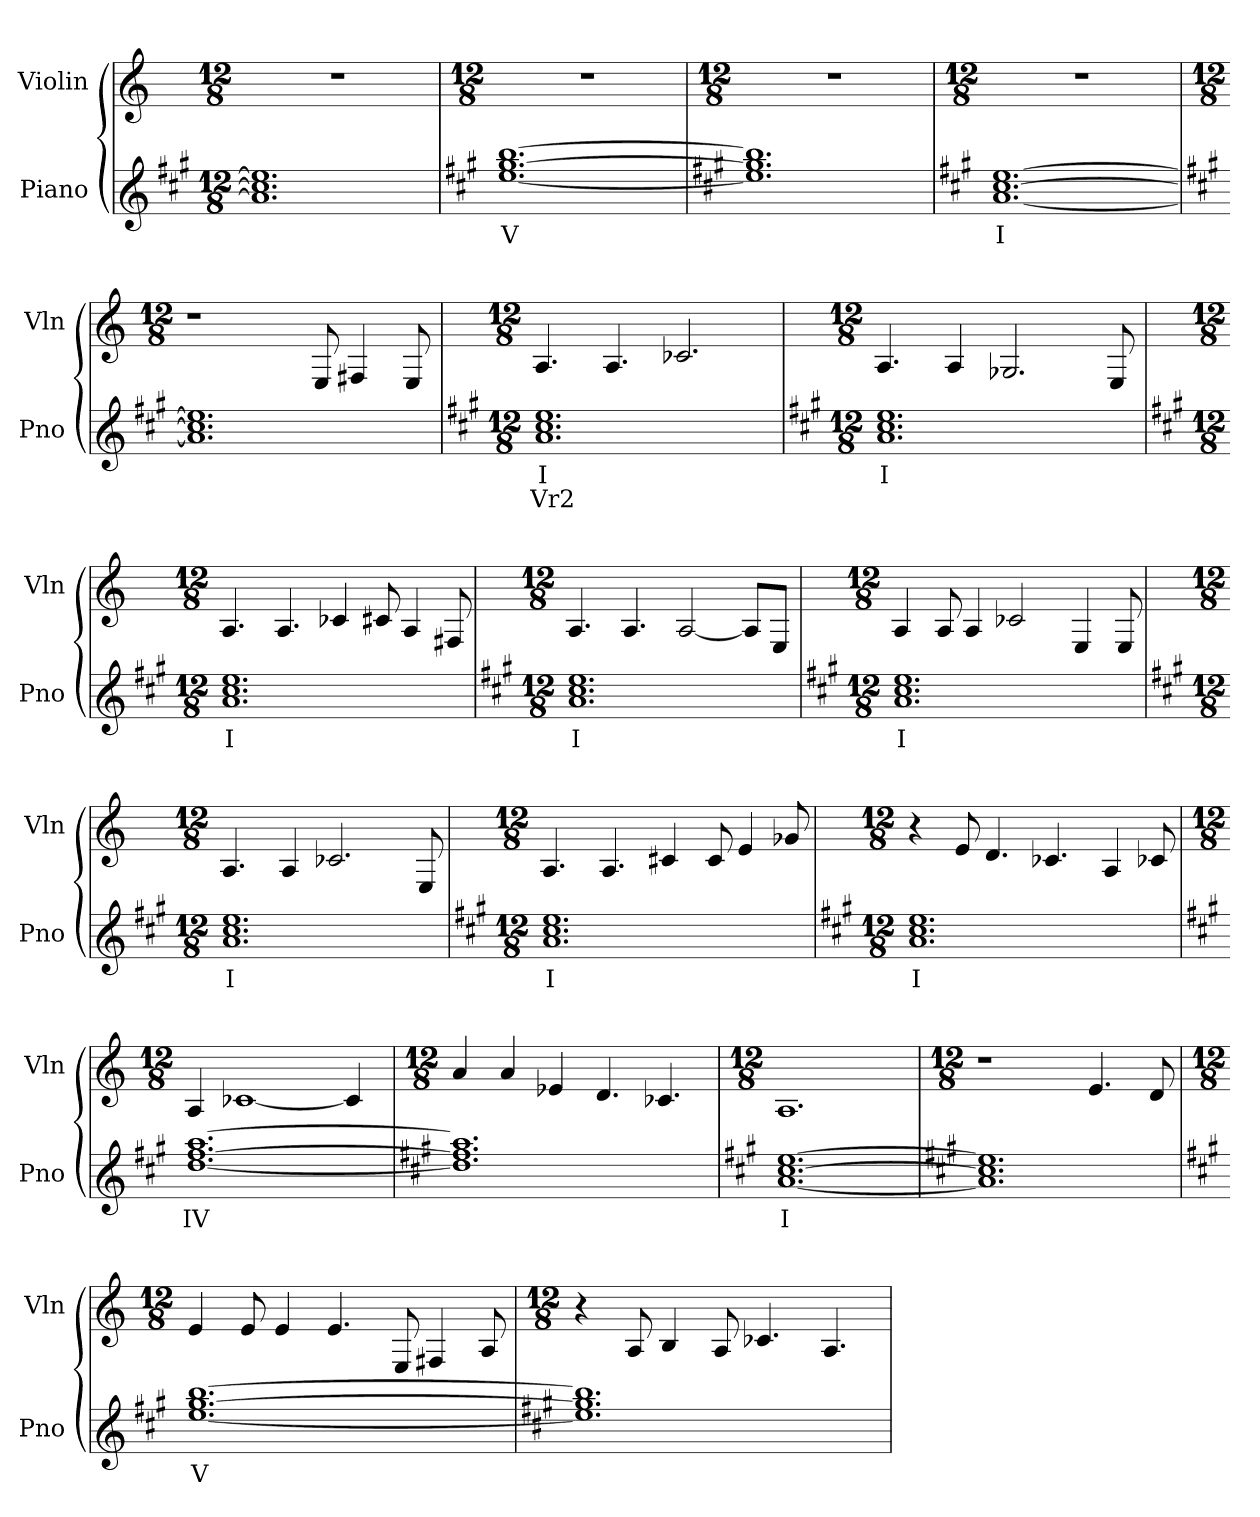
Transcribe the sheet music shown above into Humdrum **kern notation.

**kern	**text	**text	**kern
*part2	*part2	*part2	*part1
*staff2	*staff2	*staff2	*staff1
*I"Piano	*	*	*I"Violin
*I'Pno	*	*	*I'Vln
*k[f#c#g#]	*	*	*
*A:	*	*	*
*M12/8	*	*	*M12/8
=	=	=	=
1.a] 1.cc#] 1.ee]	.	.	1.r
=	=	=	=
*k[f#c#g#]	*	*	*
*A:	*	*	*
*	*	*	*M12/8
[1.ee [1.gg# [1.bb	V	.	1.r
=	=	=	=
*k[f#c#g#]	*	*	*
*A:	*	*	*
*	*	*	*M12/8
1.ee] 1.gg#] 1.bb]	.	.	1.r
=	=	=	=
*k[f#c#g#]	*	*	*
*A:	*	*	*
*	*	*	*M12/8
[1.a [1.cc# [1.ee	I	.	1.r
=	=	=	=
*k[f#c#g#]	*	*	*
*A:	*	*	*
*	*	*	*M12/8
1.a] 1.cc#] 1.ee]	.	.	1r
.	.	.	8E
.	.	.	4F#X
.	.	.	8E
=	=	=	=
*k[f#c#g#]	*	*	*
*A:	*	*	*
*M12/8	*	*	*M12/8
1.a 1.cc# 1.ee	I	Vr2	4.A
.	.	.	4.A
.	.	.	2.c-X
=	=	=	=
*k[f#c#g#]	*	*	*
*A:	*	*	*
*M12/8	*	*	*M12/8
1.a 1.cc# 1.ee	I	.	4.A
.	.	.	4A
.	.	.	2.G-X
.	.	.	8E
=	=	=	=
*k[f#c#g#]	*	*	*
*A:	*	*	*
*M12/8	*	*	*M12/8
1.a 1.cc# 1.ee	I	.	4.A
.	.	.	4.A
.	.	.	4c-X
.	.	.	8c#X
.	.	.	4A
.	.	.	8F#X
=	=	=	=
*k[f#c#g#]	*	*	*
*A:	*	*	*
*M12/8	*	*	*M12/8
1.a 1.cc# 1.ee	I	.	4.A
.	.	.	4.A
.	.	.	[2A
.	.	.	8AL]
.	.	.	8EJ
=	=	=	=
*k[f#c#g#]	*	*	*
*A:	*	*	*
*M12/8	*	*	*M12/8
1.a 1.cc# 1.ee	I	.	4A
.	.	.	8A
.	.	.	4A
.	.	.	2c-X
.	.	.	4E
.	.	.	8E
=	=	=	=
*k[f#c#g#]	*	*	*
*A:	*	*	*
*M12/8	*	*	*M12/8
1.a 1.cc# 1.ee	I	.	4.A
.	.	.	4A
.	.	.	2.c-X
.	.	.	8E
=	=	=	=
*k[f#c#g#]	*	*	*
*A:	*	*	*
*M12/8	*	*	*M12/8
1.a 1.cc# 1.ee	I	.	4.A
.	.	.	4.A
.	.	.	4c#X
.	.	.	8c#
.	.	.	4e
.	.	.	8g-X
=	=	=	=
*k[f#c#g#]	*	*	*
*A:	*	*	*
*M12/8	*	*	*M12/8
1.a 1.cc# 1.ee	I	.	4r
.	.	.	8e
.	.	.	4.d
.	.	.	4.c-X
.	.	.	4A
.	.	.	8c-X
=	=	=	=
*k[f#c#g#]	*	*	*
*A:	*	*	*
*	*	*	*M12/8
[1.dd [1.ff# [1.aa	IV	.	4A
.	.	.	[1c-X
.	.	.	4c-]
=	=	=	=
*k[f#c#g#]	*	*	*
*A:	*	*	*
*	*	*	*M12/8
1.dd] 1.ff#] 1.aa]	.	.	4a
.	.	.	4a
.	.	.	4e-X
.	.	.	4.d
.	.	.	4.c-X
=	=	=	=
*k[f#c#g#]	*	*	*
*A:	*	*	*
*	*	*	*M12/8
[1.a [1.cc# [1.ee	I	.	1.A
=	=	=	=
*k[f#c#g#]	*	*	*
*A:	*	*	*
*	*	*	*M12/8
1.a] 1.cc#] 1.ee]	.	.	1r
.	.	.	4.e
.	.	.	8d
=	=	=	=
*k[f#c#g#]	*	*	*
*A:	*	*	*
*	*	*	*M12/8
[1.ee [1.gg# [1.bb	V	.	4e
.	.	.	8e
.	.	.	4e
.	.	.	4.e
.	.	.	8E
.	.	.	4F#X
.	.	.	8A
=	=	=	=
*k[f#c#g#]	*	*	*
*A:	*	*	*
*	*	*	*M12/8
1.ee] 1.gg#] 1.bb]	.	.	4r
.	.	.	8A
.	.	.	4B
.	.	.	8A
.	.	.	4.c-X
.	.	.	4.A
=	=	=	=
*-	*-	*-	*-
